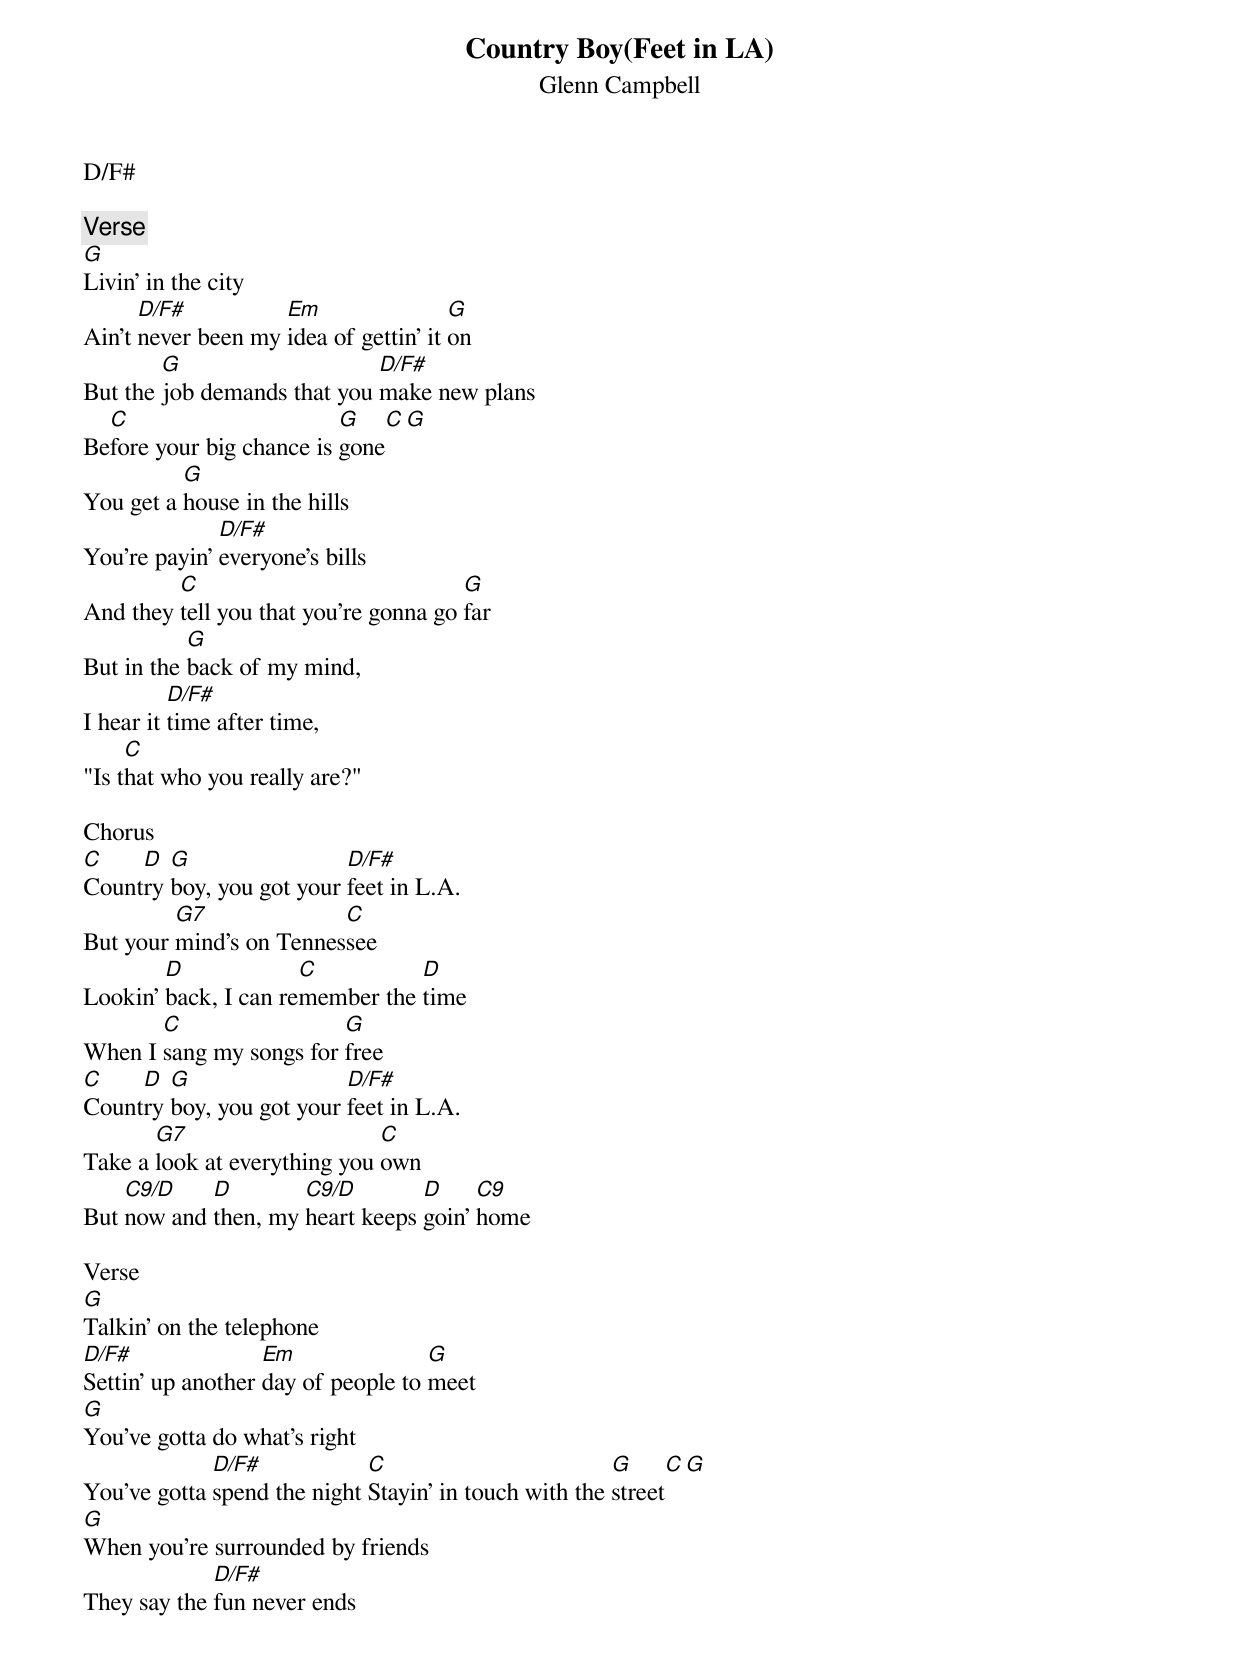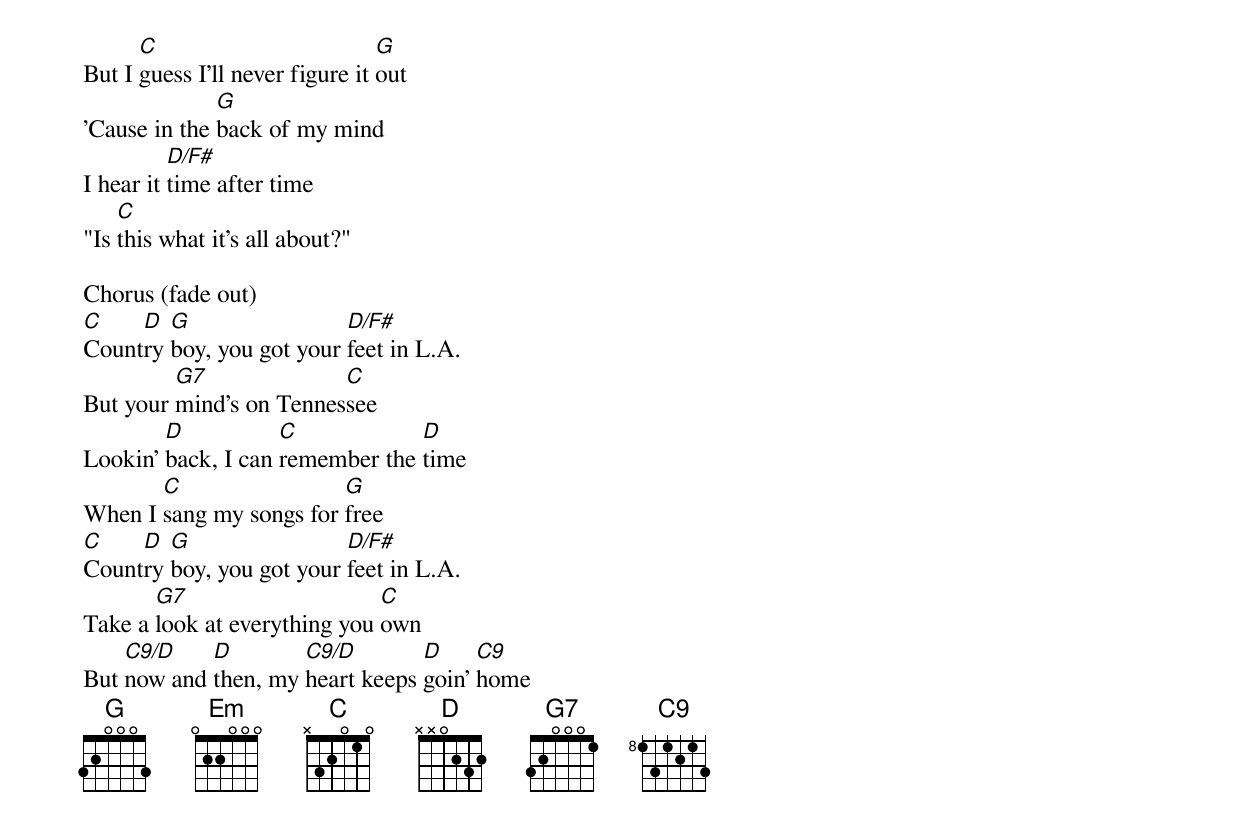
Country Boy(Feet in LA)
Glenn Campbell

D/F#

Verse
G
Livin' in the city
      D/F#          Em                 G
Ain't never been my idea of gettin' it on
        G                    D/F#
But the job demands that you make new plans
  C                       G     C  G
Before your big chance is gone
          G
You get a house in the hills
              D/F#
You're payin' everyone's bills
         C                             G
And they tell you that you're gonna go far
           G
But in the back of my mind,
          D/F#
I hear it time after time,
     C
"Is that who you really are?"

Chorus
C    D  G                 D/F#
Country boy, you got your feet in L.A.
         G7              C
But your mind's on Tennessee
        D             C          D
Lookin' back, I can remember the time
       C                 G
When I sang my songs for free
C    D  G                 D/F#
Country boy, you got your feet in L.A.
       G7                     C
Take a look at everything you own
    C9/D    D        C9/D        D     C9
But now and then, my heart keeps goin' home

Verse
G
Talkin' on the telephone
D/F#               Em               G
Settin' up another day of people to meet
G
You've gotta do what's right
             D/F#            C                         G      C G
You've gotta spend the night Stayin' in touch with the street
G
When you're surrounded by friends
             D/F#
They say the fun never ends
      C                          G
But I guess I'll never figure it out
              G
'Cause in the back of my mind
          D/F#
I hear it time after time
    C
"Is this what it's all about?"

Chorus (fade out)
C    D  G                 D/F#
Country boy, you got your feet in L.A.
         G7              C
But your mind's on Tennessee
        D           C            D
Lookin' back, I can remember the time
       C                 G
When I sang my songs for free
C    D  G                 D/F#
Country boy, you got your feet in L.A.
       G7                     C
Take a look at everything you own
    C9/D    D        C9/D        D     C9
But now and then, my heart keeps goin' home
